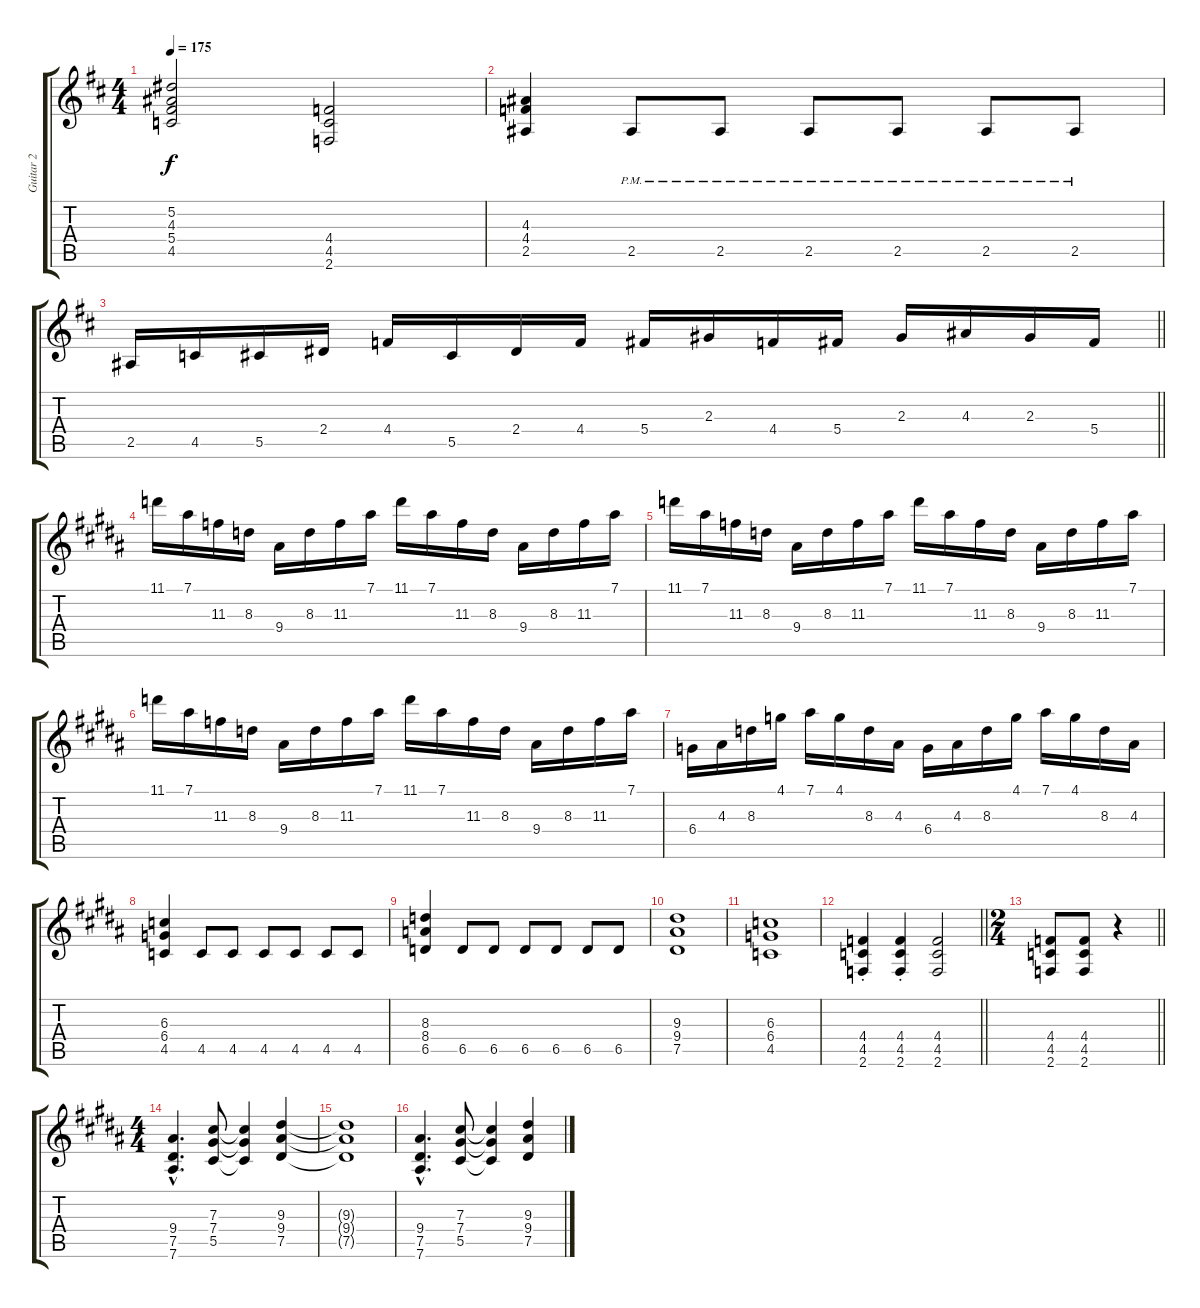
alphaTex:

\track ("Guitar 2" "Guitar 2") {instrument distortionguitar}
\staff {score tabs}
\tuning (Eb4 Bb3 Gb3 Db3 Ab2 Eb2) {hide}
\ts (4 4)
\tempo 175
\clef g2
\ks d
(5.2 4.3 5.4 4.5).2{dy f} (4.4 4.5 2.6).2 |
(4.3 4.4 2.5).4 2.5{pm}.8 2.5{pm}.8 2.5{pm}.8 2.5{pm}.8 2.5{pm}.8 2.5{pm}.8 |
\barLineRight lightlight
2.5.16 4.5.16 5.5.16 2.4.16 4.4.16 5.5.16 2.4.16 4.4.16 5.4.16 2.3.16 4.4.16 5.4.16 2.3.16 4.3.16 2.3.16 5.4.16 |
\ks b
11.1.16 7.1.16 11.3.16 8.3.16 9.4.16 8.3.16 11.3.16 7.1.16 11.1.16 7.1.16 11.3.16 8.3.16 9.4.16 8.3.16 11.3.16 7.1.16 |
11.1.16 7.1.16 11.3.16 8.3.16 9.4.16 8.3.16 11.3.16 7.1.16 11.1.16 7.1.16 11.3.16 8.3.16 9.4.16 8.3.16 11.3.16 7.1.16 |
11.1.16 7.1.16 11.3.16 8.3.16 9.4.16 8.3.16 11.3.16 7.1.16 11.1.16 7.1.16 11.3.16 8.3.16 9.4.16 8.3.16 11.3.16 7.1.16 |
6.4.16 4.3.16 8.3.16 4.1.16 7.1.16 4.1.16 8.3.16 4.3.16 6.4.16 4.3.16 8.3.16 4.1.16 7.1.16 4.1.16 8.3.16 4.3.16 |
(6.3 6.4 4.5).4 4.5.8 4.5.8 4.5.8 4.5.8 4.5.8 4.5.8 |
(8.3 8.4 6.5).4 6.5.8 6.5.8 6.5.8 6.5.8 6.5.8 6.5.8 |
(9.3 9.4 7.5).1 |
(6.3 6.4 4.5).1 |
\barLineRight lightlight
(4.4{st} 4.5{st} 2.6{st}).4 (4.4{st} 4.5{st} 2.6{st}).4 (4.4 4.5 2.6).2 |
\ts (2 4)
\barLineRight lightlight
(4.4 4.5 2.6).8 (4.4 4.5 2.6).8 r.4 |
\ts (4 4)
(9.4{hac} 7.5{hac} 7.6{hac}).4{d} (7.3 7.4 5.5).8 (7.3{t} 7.4{t} 5.5{t}).4 (9.3 9.4 7.5).4 |
(9.3{t} 9.4{t} 7.5{t}).1 |
(9.4{hac} 7.5{hac} 7.6{hac}).4{d} (7.3 7.4 5.5).8 (7.3{t} 7.4{t} 5.5{t}).4 (9.3 9.4 7.5).4
